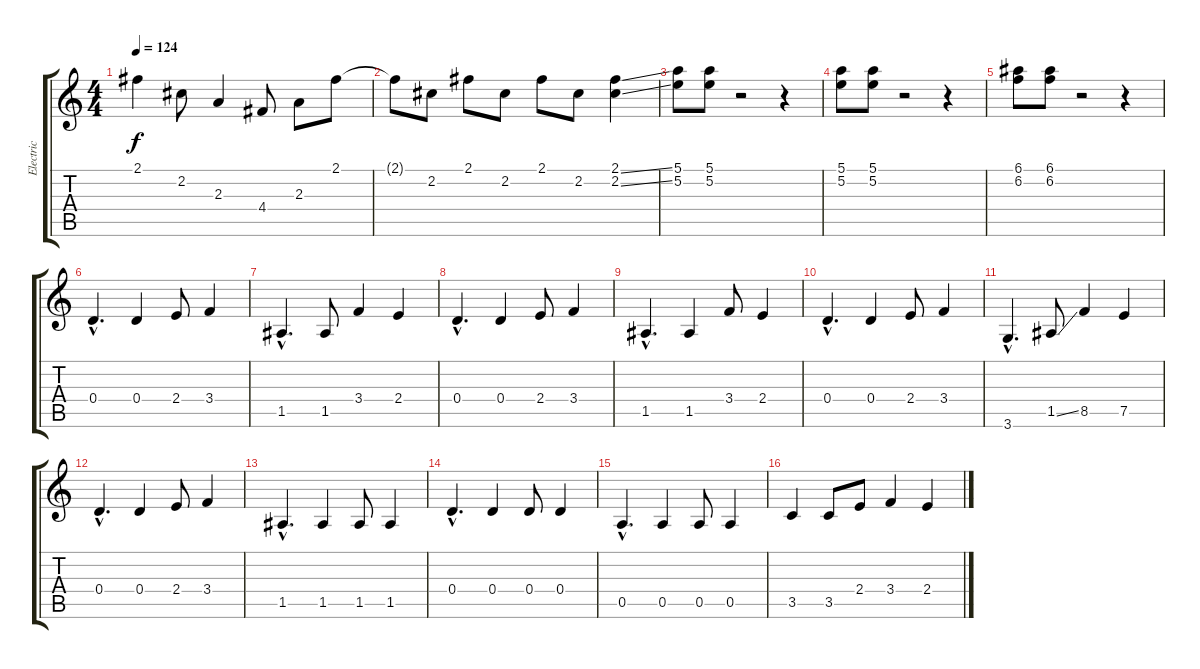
\track ("Electric" "Electric") {instrument electricguitarclean}
\staff {score tabs}
\tuning (E4 B3 G3 D3 A2 E2) {hide}
\ts (4 4)
\tempo 124
\clef g2
\ks c
2.1.4{dy f} 2.2.8 2.3.4 4.4.8 2.3.8 2.1.8 |
2.1{t}.8 2.2.8 2.1.8 2.2.8 2.1.8 2.2.8 (2.1{ss} 2.2{ss}).4 |
(5.1 5.2).8 (5.1 5.2).8 r.2 r.4 |
(5.1 5.2).8 (5.1 5.2).8 r.2 r.4 |
(6.1 6.2).8 (6.1 6.2).8 r.2 r.4 |
0.4{hac}.4{d} 0.4.4 2.4.8 3.4.4 |
1.5{hac}.4{d} 1.5.8 3.4.4 2.4.4 |
0.4{hac}.4{d} 0.4.4 2.4.8 3.4.4 |
1.5{hac}.4{d} 1.5.4 3.4.8 2.4.4 |
0.4{hac}.4{d} 0.4.4 2.4.8 3.4.4 |
3.6{hac}.4{d} 1.5{ss}.8 8.5.4 7.5.4 |
0.4{hac}.4{d} 0.4.4 2.4.8 3.4.4 |
1.5{hac}.4{d} 1.5.4 1.5.8 1.5.4 |
0.4{hac}.4{d} 0.4.4 0.4.8 0.4.4 |
0.5{hac}.4{d} 0.5.4 0.5.8 0.5.4 |
3.5.4 3.5.8 2.4.8 3.4.4 2.4.4
